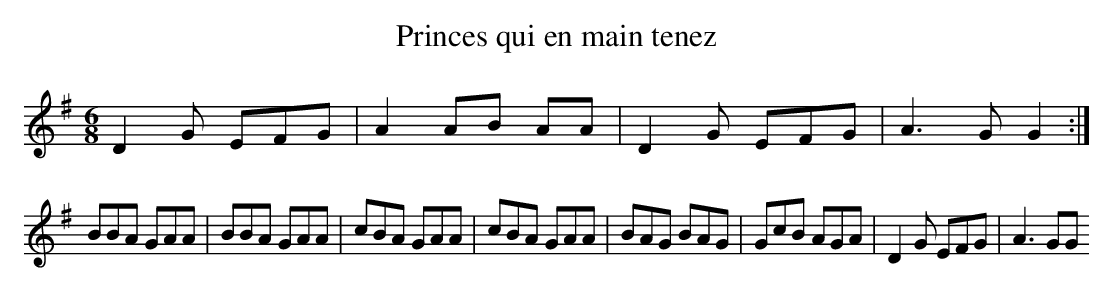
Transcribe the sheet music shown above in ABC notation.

X:1
T:Princes qui en main tenez
L:1/8
M:6/8
K:G
D2 G EFG|A2 AB AA|D2 G EFG|A3 GG2:|
BBA GAA|BBA GAA|cBA GAA|cBA GAA|BAG BAG|GcB AGA|D2 G EFG|A3 GG
